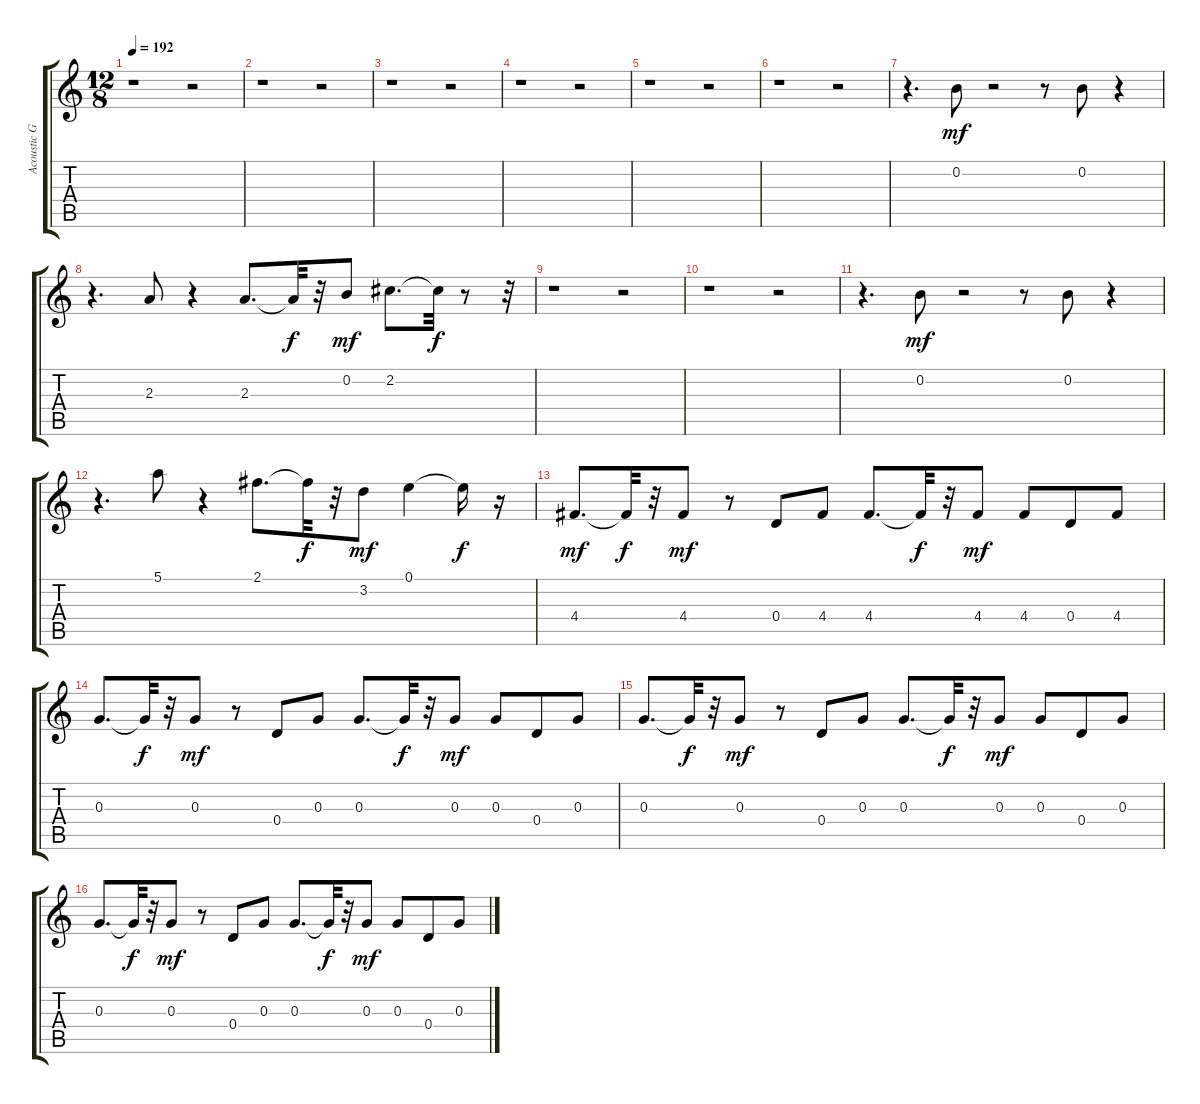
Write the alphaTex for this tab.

\track ("Acoustic Guitar" "Acoustic G") {instrument acousticguitarnylon}
\staff {score tabs}
\tuning (E4 B3 G3 D3 A2 E2) {hide}
\ts (12 8)
\tempo 192
\clef g2
\ks c
r.1{dy f} r.2 |
r.1 r.2 |
r.1 r.2 |
r.1 r.2 |
r.1 r.2 |
r.1 r.2 |
r.4{d} 0.2.8{dy mf} r.2 r.8 0.2.8 r.4 |
r.4{d} 2.3.8 r.4 2.3.8{d} 2.3{t}.32{dy f} r.32 0.2.8{dy mf} 2.2.8{d} 2.2{t}.32{dy f} r.8 r.32 |
r.1 r.2 |
r.1 r.2 |
r.4{d} 0.2.8{dy mf} r.2 r.8 0.2.8 r.4 |
r.4{d} 5.1.8 r.4 2.1.8{d} 2.1{t}.32{dy f} r.32 3.2.8{dy mf} 0.1.4 0.1{t}.16{dy f} r.16 |
4.4.8{d dy mf} 4.4{t}.32{dy f} r.32 4.4.8{dy mf} r.8 0.4.8 4.4.8 4.4.8{d} 4.4{t}.32{dy f} r.32 4.4.8{dy mf} 4.4.8 0.4.8 4.4.8 |
0.3.8{d} 0.3{t}.32{dy f} r.32 0.3.8{dy mf} r.8 0.4.8 0.3.8 0.3.8{d} 0.3{t}.32{dy f} r.32 0.3.8{dy mf} 0.3.8 0.4.8 0.3.8 |
0.3.8{d} 0.3{t}.32{dy f} r.32 0.3.8{dy mf} r.8 0.4.8 0.3.8 0.3.8{d} 0.3{t}.32{dy f} r.32 0.3.8{dy mf} 0.3.8 0.4.8 0.3.8 |
0.3.8{d} 0.3{t}.32{dy f} r.32 0.3.8{dy mf} r.8 0.4.8 0.3.8 0.3.8{d} 0.3{t}.32{dy f} r.32 0.3.8{dy mf} 0.3.8 0.4.8 0.3.8
